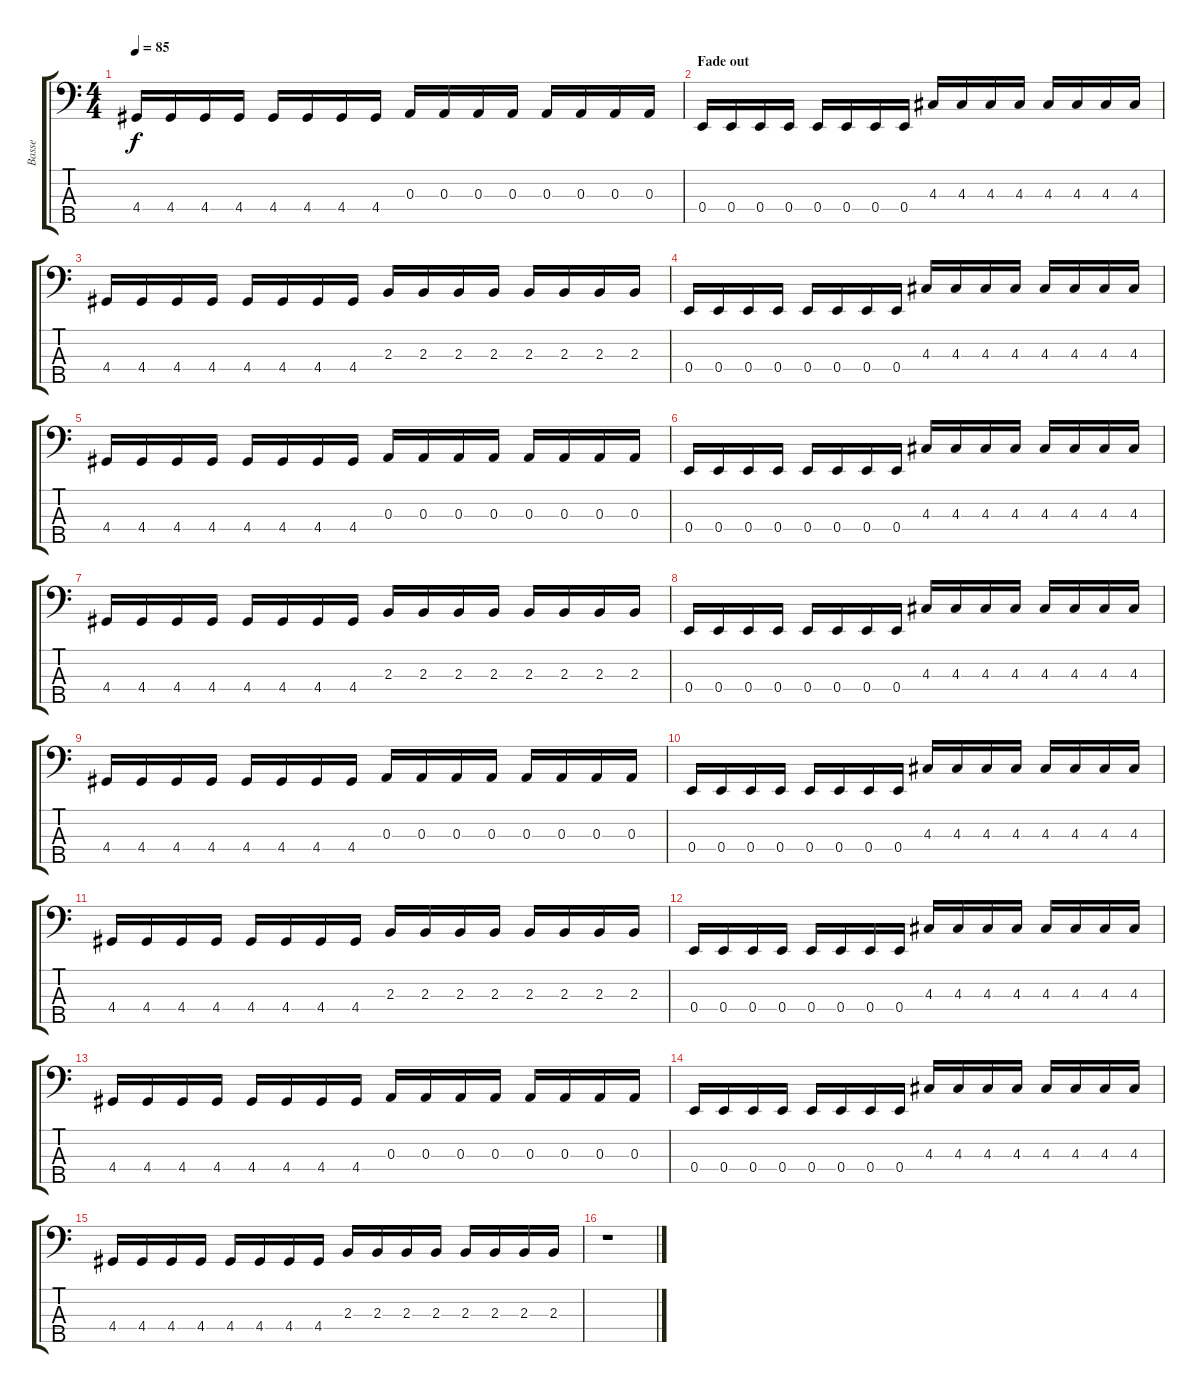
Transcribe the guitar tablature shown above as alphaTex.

\track ("Basse" "Basse") {instrument slapbass1}
\staff {score tabs}
\tuning (G2 D2 A1 E1 B0) {hide}
\ts (4 4)
\tempo 85
\clef f4
\ks c
4.4.16{dy f} 4.4.16 4.4.16 4.4.16 4.4.16 4.4.16 4.4.16 4.4.16 0.3.16 0.3.16 0.3.16 0.3.16 0.3.16 0.3.16 0.3.16 0.3.16 |
\section ("" "Fade out")
0.4.16{volume 13 instrument lead8bassandlead} 0.4.16 0.4.16 0.4.16 0.4.16 0.4.16 0.4.16 0.4.16 4.3.16 4.3.16 4.3.16 4.3.16 4.3.16 4.3.16 4.3.16 4.3.16 |
4.4.16 4.4.16 4.4.16 4.4.16 4.4.16 4.4.16 4.4.16 4.4.16 2.3.16 2.3.16 2.3.16 2.3.16 2.3.16 2.3.16 2.3.16 2.3.16 |
0.4.16{volume 13 instrument lead8bassandlead} 0.4.16 0.4.16 0.4.16 0.4.16 0.4.16 0.4.16 0.4.16 4.3.16 4.3.16 4.3.16 4.3.16 4.3.16 4.3.16 4.3.16 4.3.16 |
4.4.16 4.4.16 4.4.16 4.4.16 4.4.16 4.4.16 4.4.16 4.4.16 0.3.16 0.3.16 0.3.16 0.3.16 0.3.16 0.3.16 0.3.16 0.3.16 |
0.4.16{volume 13 instrument lead8bassandlead} 0.4.16 0.4.16 0.4.16 0.4.16 0.4.16 0.4.16 0.4.16 4.3.16 4.3.16 4.3.16 4.3.16 4.3.16 4.3.16 4.3.16 4.3.16 |
4.4.16 4.4.16 4.4.16 4.4.16 4.4.16 4.4.16 4.4.16 4.4.16 2.3.16 2.3.16 2.3.16 2.3.16 2.3.16 2.3.16 2.3.16 2.3.16 |
0.4.16{volume 13 instrument lead8bassandlead} 0.4.16 0.4.16 0.4.16 0.4.16 0.4.16 0.4.16 0.4.16 4.3.16 4.3.16 4.3.16 4.3.16 4.3.16 4.3.16 4.3.16 4.3.16 |
4.4.16 4.4.16 4.4.16 4.4.16 4.4.16 4.4.16 4.4.16 4.4.16 0.3.16 0.3.16 0.3.16 0.3.16 0.3.16 0.3.16 0.3.16 0.3.16 |
0.4.16{volume 13 instrument lead8bassandlead} 0.4.16 0.4.16 0.4.16 0.4.16 0.4.16 0.4.16 0.4.16 4.3.16 4.3.16 4.3.16 4.3.16 4.3.16 4.3.16 4.3.16 4.3.16 |
4.4.16 4.4.16 4.4.16 4.4.16 4.4.16 4.4.16 4.4.16 4.4.16 2.3.16 2.3.16 2.3.16 2.3.16 2.3.16 2.3.16 2.3.16 2.3.16 |
0.4.16{volume 13 instrument lead8bassandlead} 0.4.16 0.4.16 0.4.16 0.4.16 0.4.16 0.4.16 0.4.16 4.3.16 4.3.16 4.3.16 4.3.16 4.3.16 4.3.16 4.3.16 4.3.16 |
4.4.16 4.4.16 4.4.16 4.4.16 4.4.16 4.4.16 4.4.16 4.4.16 0.3.16 0.3.16 0.3.16 0.3.16 0.3.16 0.3.16 0.3.16 0.3.16 |
0.4.16{volume 13 instrument lead8bassandlead} 0.4.16 0.4.16 0.4.16 0.4.16 0.4.16 0.4.16 0.4.16 4.3.16 4.3.16 4.3.16 4.3.16 4.3.16 4.3.16 4.3.16 4.3.16 |
4.4.16 4.4.16 4.4.16 4.4.16 4.4.16 4.4.16 4.4.16 4.4.16 2.3.16 2.3.16 2.3.16 2.3.16 2.3.16 2.3.16 2.3.16 2.3.16 |
r.1
